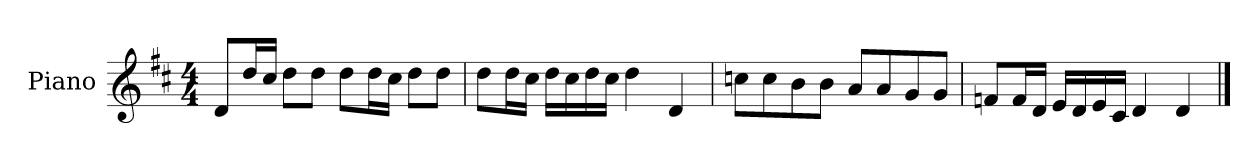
**kern
*part1
*staff1
*I"Piano
*I'P-no
*clefG2
*k[f#c#]
*M4/4
*MM90
=1
8d/L
16dd/L
16cc#/JJ
8dd\L
8dd\J
8dd\L
16dd\L
16cc#\JJ
8dd\L
8dd\J
=2
8dd\L
16dd\L
16cc#\JJ
16dd\LL
16cc#\
16dd\
16cc#\JJ
4dd\
4d/
=3
8ccn\L
8cc\
8b\
8b\J
8a/L
8a/
8g/
8g/J
=4
8fn/L
16f/L
16d/JJ
16e/LL
16d/
16e/
16c#/JJ
4d/
4d/
==
*-
